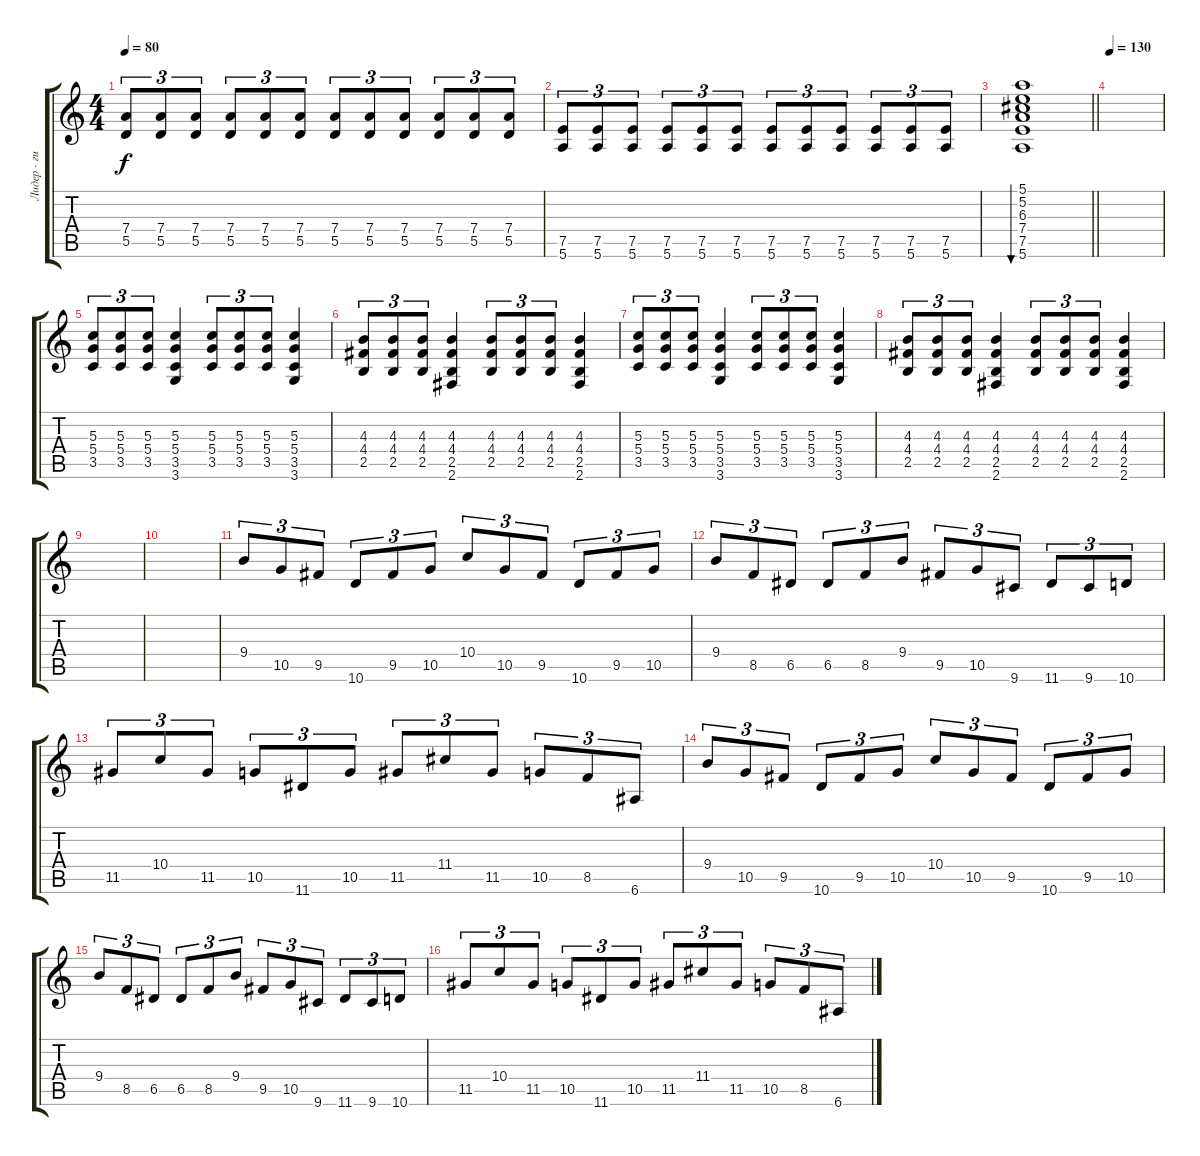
\track ("Лидер - гитара" "Лидер - ги") {instrument distortionguitar}
\staff {score tabs}
\tuning (E4 B3 G3 D3 A2 E2) {hide}
\ts (4 4)
\tempo 80
\clef g2
\ks c
(7.4 5.5).8{tu (3 2) dy f} (7.4 5.5).8{tu (3 2)} (7.4 5.5).8{tu (3 2)} (7.4 5.5).8{tu (3 2)} (7.4 5.5).8{tu (3 2)} (7.4 5.5).8{tu (3 2)} (7.4 5.5).8{tu (3 2)} (7.4 5.5).8{tu (3 2)} (7.4 5.5).8{tu (3 2)} (7.4 5.5).8{tu (3 2)} (7.4 5.5).8{tu (3 2)} (7.4 5.5).8{tu (3 2)} |
(7.5 5.6).8{tu (3 2)} (7.5 5.6).8{tu (3 2)} (7.5 5.6).8{tu (3 2)} (7.5 5.6).8{tu (3 2)} (7.5 5.6).8{tu (3 2)} (7.5 5.6).8{tu (3 2)} (7.5 5.6).8{tu (3 2)} (7.5 5.6).8{tu (3 2)} (7.5 5.6).8{tu (3 2)} (7.5 5.6).8{tu (3 2)} (7.5 5.6).8{tu (3 2)} (7.5 5.6).8{tu (3 2)} |
\barLineRight lightlight
(5.1 5.2 6.3 7.4 7.5 5.6).1{bu 120} |
\tempo 130
|
(5.3 5.4 3.5).8{tu (3 2)} (5.3 5.4 3.5).8{tu (3 2)} (5.3 5.4 3.5).8{tu (3 2)} (5.3 5.4 3.5 3.6).4 (5.3 5.4 3.5).8{tu (3 2)} (5.3 5.4 3.5).8{tu (3 2)} (5.3 5.4 3.5).8{tu (3 2)} (5.3 5.4 3.5 3.6).4 |
(4.3 4.4 2.5).8{tu (3 2)} (4.3 4.4 2.5).8{tu (3 2)} (4.3 4.4 2.5).8{tu (3 2)} (4.3 4.4 2.5 2.6).4 (4.3 4.4 2.5).8{tu (3 2)} (4.3 4.4 2.5).8{tu (3 2)} (4.3 4.4 2.5).8{tu (3 2)} (4.3 4.4 2.5 2.6).4 |
(5.3 5.4 3.5).8{tu (3 2)} (5.3 5.4 3.5).8{tu (3 2)} (5.3 5.4 3.5).8{tu (3 2)} (5.3 5.4 3.5 3.6).4 (5.3 5.4 3.5).8{tu (3 2)} (5.3 5.4 3.5).8{tu (3 2)} (5.3 5.4 3.5).8{tu (3 2)} (5.3 5.4 3.5 3.6).4 |
(4.3 4.4 2.5).8{tu (3 2)} (4.3 4.4 2.5).8{tu (3 2)} (4.3 4.4 2.5).8{tu (3 2)} (4.3 4.4 2.5 2.6).4 (4.3 4.4 2.5).8{tu (3 2)} (4.3 4.4 2.5).8{tu (3 2)} (4.3 4.4 2.5).8{tu (3 2)} (4.3 4.4 2.5 2.6).4 |
|
|
9.4.8{tu (3 2)} 10.5.8{tu (3 2)} 9.5.8{tu (3 2)} 10.6.8{tu (3 2)} 9.5.8{tu (3 2)} 10.5.8{tu (3 2)} 10.4.8{tu (3 2)} 10.5.8{tu (3 2)} 9.5.8{tu (3 2)} 10.6.8{tu (3 2)} 9.5.8{tu (3 2)} 10.5.8{tu (3 2)} |
9.4.8{tu (3 2)} 8.5.8{tu (3 2)} 6.5.8{tu (3 2)} 6.5.8{tu (3 2)} 8.5.8{tu (3 2)} 9.4.8{tu (3 2)} 9.5.8{tu (3 2)} 10.5.8{tu (3 2)} 9.6.8{tu (3 2)} 11.6.8{tu (3 2)} 9.6.8{tu (3 2)} 10.6.8{tu (3 2)} |
11.5.8{tu (3 2)} 10.4.8{tu (3 2)} 11.5.8{tu (3 2)} 10.5.8{tu (3 2)} 11.6.8{tu (3 2)} 10.5.8{tu (3 2)} 11.5.8{tu (3 2)} 11.4.8{tu (3 2)} 11.5.8{tu (3 2)} 10.5.8{tu (3 2)} 8.5.8{tu (3 2)} 6.6.8{tu (3 2)} |
9.4.8{tu (3 2)} 10.5.8{tu (3 2)} 9.5.8{tu (3 2)} 10.6.8{tu (3 2)} 9.5.8{tu (3 2)} 10.5.8{tu (3 2)} 10.4.8{tu (3 2)} 10.5.8{tu (3 2)} 9.5.8{tu (3 2)} 10.6.8{tu (3 2)} 9.5.8{tu (3 2)} 10.5.8{tu (3 2)} |
9.4.8{tu (3 2)} 8.5.8{tu (3 2)} 6.5.8{tu (3 2)} 6.5.8{tu (3 2)} 8.5.8{tu (3 2)} 9.4.8{tu (3 2)} 9.5.8{tu (3 2)} 10.5.8{tu (3 2)} 9.6.8{tu (3 2)} 11.6.8{tu (3 2)} 9.6.8{tu (3 2)} 10.6.8{tu (3 2)} |
11.5.8{tu (3 2)} 10.4.8{tu (3 2)} 11.5.8{tu (3 2)} 10.5.8{tu (3 2)} 11.6.8{tu (3 2)} 10.5.8{tu (3 2)} 11.5.8{tu (3 2)} 11.4.8{tu (3 2)} 11.5.8{tu (3 2)} 10.5.8{tu (3 2)} 8.5.8{tu (3 2)} 6.6.8{tu (3 2)}
